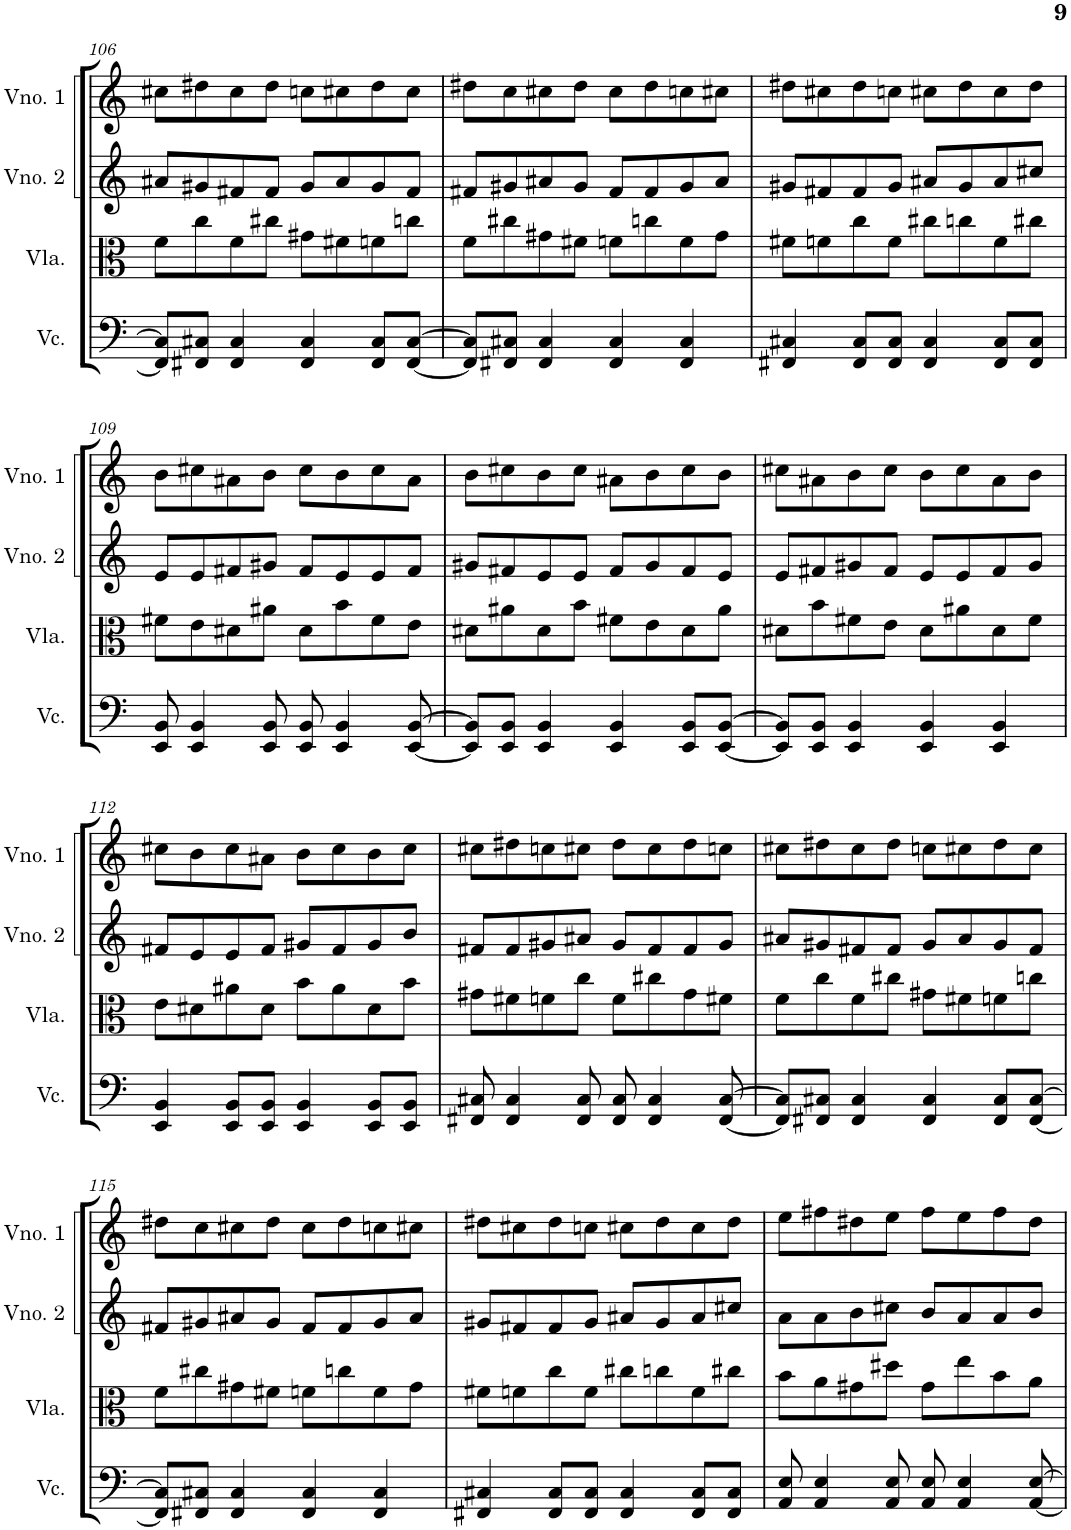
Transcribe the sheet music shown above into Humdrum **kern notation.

**kern	**kern	**kern	**kern
*part4	*part3	*part2	*part1
*staff4	*staff3	*staff2	*staff1
*I"Violoncelo	*I"Viola	*I"Violino 2	*I"Violino 1
*I'Vc.	*I'Vla.	*I'Vno. 2	*I'Vno. 1
!!LO:PB:g=z
*clefF4	*clefC3	*clefG2	*clefG2
*k[]	*k[]	*k[]	*k[]
*M4/4	*M4/4	*M4/4	*M4/4
=106	=106	=106	=106
8FF#/] 8C#/]L	8f\L	8a#X/L	8cc#X\L
8FF#X/ 8C#X/J	8cc\	8g#X/	8dd#X\
4FF#/ 4C#/	8f\	8f#X/	8cc#\
.	8cc#X\J	8f#/J	8dd#\J
4FF#/ 4C#/	8g#X\L	8g#/L	8ccn\L
.	8f#X\	8a#/	8cc#X\
8FF#/ 8C#/L	8fn\	8g#/	8dd#\
[8FF#/ [8C#/J	8ccn\J	8f#/J	8cc#\J
=107	=107	=107	=107
8FF#/] 8C#/]L	8f\L	8f#X/L	8dd#X\L
8FF#X/ 8C#X/J	8cc#X\	8g#X/	8cc\
4FF#/ 4C#/	8g#X\	8a#X/	8cc#X\
.	8f#X\J	8g#/J	8dd#\J
4FF#/ 4C#/	8fn\L	8f#/L	8cc#\L
.	8ccn\	8f#/	8dd#\
4FF#/ 4C#/	8f\	8g#/	8ccn\
.	8g#\J	8a#/J	8cc#X\J
=108	=108	=108	=108
4FF#X/ 4C#X/	8f#X\L	8g#X/L	8dd#X\L
.	8fn\	8f#X/	8cc#X\
8FF#/ 8C#/L	8cc\	8f#/	8dd#\
8FF#/ 8C#/J	8f\J	8g#/J	8ccn\J
4FF#/ 4C#/	8cc#X\L	8a#X/L	8cc#X\L
.	8ccn\	8g#/	8dd#\
8FF#/ 8C#/L	8f\	8a#/	8cc#\
8FF#/ 8C#/J	8cc#X\J	8cc#X/J	8dd#\J
!!LO:LB:g=z
=109	=109	=109	=109
8EE/ 8BB/	8f#X\L	8e/L	8b\L
4EE/ 4BB/	8e\	8e/	8cc#X\
.	8d#X\	8f#X/	8a#X\
8EE/ 8BB/	8a#X\J	8g#X/J	8b\J
8EE/ 8BB/	8d#\L	8f#/L	8cc#\L
4EE/ 4BB/	8b\	8e/	8b\
.	8f#\	8e/	8cc#\
[8EE/ [8BB/	8e\J	8f#/J	8a#\J
=110	=110	=110	=110
8EE/] 8BB/]L	8d#X\L	8g#X/L	8b\L
8EE/ 8BB/J	8a#X\	8f#X/	8cc#X\
4EE/ 4BB/	8d#\	8e/	8b\
.	8b\J	8e/J	8cc#\J
4EE/ 4BB/	8f#X\L	8f#/L	8a#X\L
.	8e\	8g#/	8b\
8EE/ 8BB/L	8d#\	8f#/	8cc#\
[8EE/ [8BB/J	8a#\J	8e/J	8b\J
=111	=111	=111	=111
8EE/] 8BB/]L	8d#X\L	8e/L	8cc#X\L
8EE/ 8BB/J	8b\	8f#X/	8a#X\
4EE/ 4BB/	8f#X\	8g#X/	8b\
.	8e\J	8f#/J	8cc#\J
4EE/ 4BB/	8d#\L	8e/L	8b\L
.	8a#X\	8e/	8cc#\
4EE/ 4BB/	8d#\	8f#/	8a#\
.	8f#\J	8g#/J	8b\J
!!LO:LB:g=z
=112	=112	=112	=112
4EE/ 4BB/	8e\L	8f#X/L	8cc#X\L
.	8d#X\	8e/	8b\
8EE/ 8BB/L	8a#X\	8e/	8cc#\
8EE/ 8BB/J	8d#\J	8f#/J	8a#X\J
4EE/ 4BB/	8b\L	8g#X/L	8b\L
.	8a#\	8f#/	8cc#\
8EE/ 8BB/L	8d#\	8g#/	8b\
8EE/ 8BB/J	8b\J	8b/J	8cc#\J
=113	=113	=113	=113
8FF#X/ 8C#X/	8g#X\L	8f#X/L	8cc#X\L
4FF#/ 4C#/	8f#X\	8f#/	8dd#X\
.	8fn\	8g#X/	8ccn\
8FF#/ 8C#/	8cc\J	8a#X/J	8cc#X\J
8FF#/ 8C#/	8f\L	8g#/L	8dd#\L
4FF#/ 4C#/	8cc#X\	8f#/	8cc#\
.	8g#\	8f#/	8dd#\
[8FF#/ [8C#/	8f#X\J	8g#/J	8ccn\J
=114	=114	=114	=114
8FF#/] 8C#/]L	8f\L	8a#X/L	8cc#X\L
8FF#X/ 8C#X/J	8cc\	8g#X/	8dd#X\
4FF#/ 4C#/	8f\	8f#X/	8cc#\
.	8cc#X\J	8f#/J	8dd#\J
4FF#/ 4C#/	8g#X\L	8g#/L	8ccn\L
.	8f#X\	8a#/	8cc#X\
8FF#/ 8C#/L	8fn\	8g#/	8dd#\
[8FF#/ [8C#/J	8ccn\J	8f#/J	8cc#\J
!!LO:LB:g=z
=115	=115	=115	=115
8FF#/] 8C#/]L	8f\L	8f#X/L	8dd#X\L
8FF#X/ 8C#X/J	8cc#X\	8g#X/	8cc\
4FF#/ 4C#/	8g#X\	8a#X/	8cc#X\
.	8f#X\J	8g#/J	8dd#\J
4FF#/ 4C#/	8fn\L	8f#/L	8cc#\L
.	8ccn\	8f#/	8dd#\
4FF#/ 4C#/	8f\	8g#/	8ccn\
.	8g#\J	8a#/J	8cc#X\J
=116	=116	=116	=116
4FF#X/ 4C#X/	8f#X\L	8g#X/L	8dd#X\L
.	8fn\	8f#X/	8cc#X\
8FF#/ 8C#/L	8cc\	8f#/	8dd#\
8FF#/ 8C#/J	8f\J	8g#/J	8ccn\J
4FF#/ 4C#/	8cc#X\L	8a#X/L	8cc#X\L
.	8ccn\	8g#/	8dd#\
8FF#/ 8C#/L	8f\	8a#/	8cc#\
8FF#/ 8C#/J	8cc#X\J	8cc#X/J	8dd#\J
=117	=117	=117	=117
8AA/ 8E/	8b\L	8a\L	8ee\L
4AA/ 4E/	8a\	8a\	8ff#X\
.	8g#X\	8b\	8dd#X\
8AA/ 8E/	8dd#X\J	8cc#X\J	8ee\J
8AA/ 8E/	8g#\L	8b/L	8ff#\L
4AA/ 4E/	8ee\	8a/	8ee\
.	8b\	8a/	8ff#\
[8AA/ [8E/	8a\J	8b/J	8dd#\J
=	=	=	=
*-	*-	*-	*-
